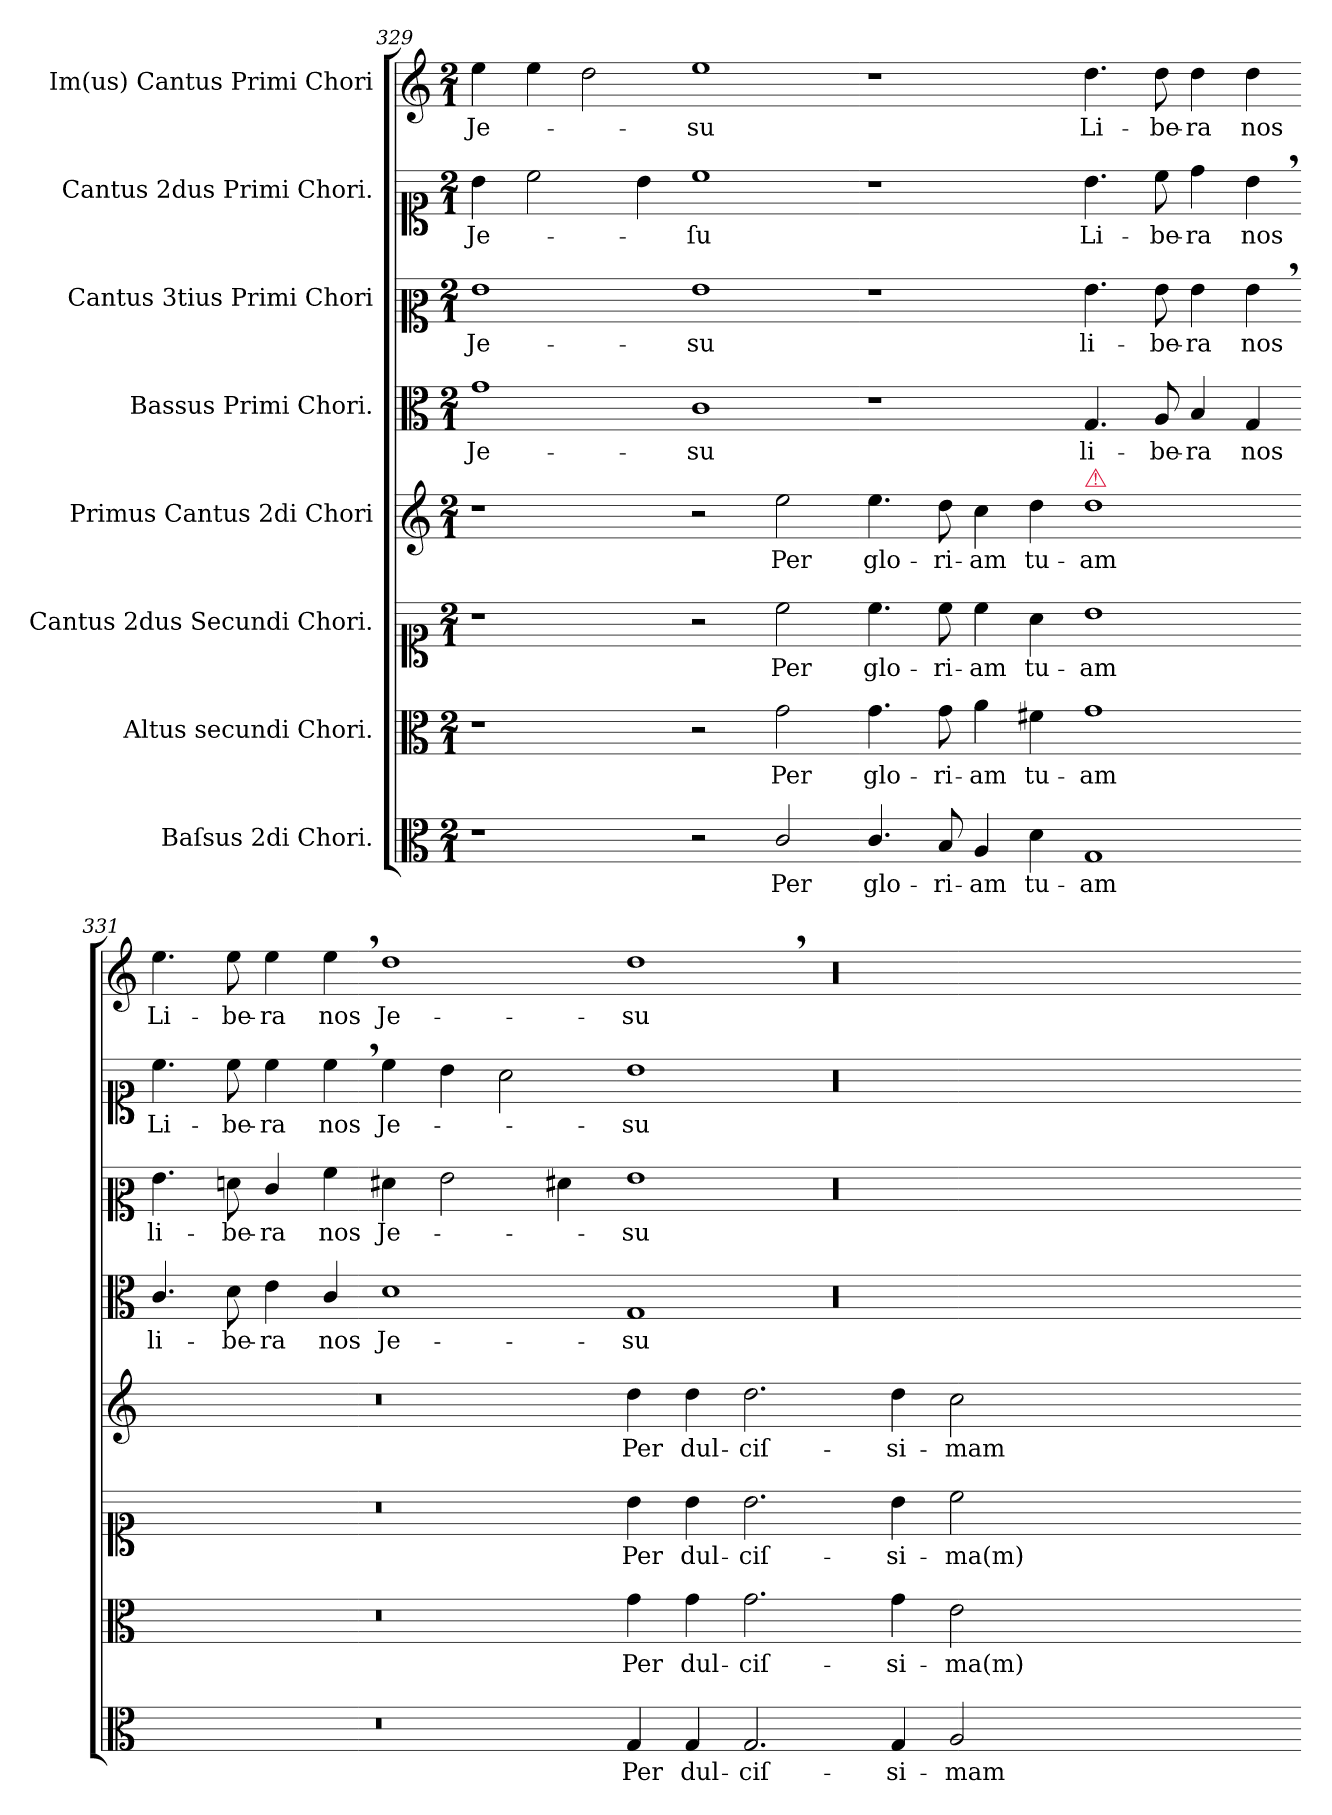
**kern	**text	**kern	**text	**kern	**text	**kern	**text	**kern	**text	**kern	**text	**kern	**text	**kern	**text
*part8	*part8	*part7	*part7	*part6	*part6	*part5	*part5	*part4	*part4	*part3	*part3	*part2	*part2	*part1	*part1
*staff8	*staff8	*staff7	*staff7	*staff6	*staff6	*staff5	*staff5	*staff4	*staff4	*staff3	*staff3	*staff2	*staff2	*staff1	*staff1
*I"Baſsus 2di Chori.	*	*I"Altus secundi Chori.	*	*I"Cantus 2dus Secundi Chori.	*	*I"Primus Cantus 2di Chori	*	*I"Bassus Primi Chori.	*	*I"Cantus 3tius Primi Chori	*	*I"Cantus 2dus Primi Chori.	*	*I"Im(us) Cantus Primi Chori	*
*clefC3	*	*clefC3	*	*clefC1	*	*clefG2	*	*clefC3	*	*clefC2	*	*clefC1	*	*clefG2	*
*k[]	*	*k[]	*	*k[]	*	*k[]	*	*k[]	*	*k[]	*	*k[]	*	*k[]	*
*M2/1	*	*M2/1	*	*M2/1	*	*M2/1	*	*M2/1	*	*M2/1	*	*M2/1	*	*M2/1	*
=329	=329	=329	=329	=329	=329	=329	=329	=329	=329	=329	=329	=329	=329	=329	=329
1r	.	1r	.	1r	.	1r	.	1g	Je-	1g	Je-	4b\	Je-	4ee\	Je-
.	.	.	.	.	.	.	.	.	.	.	.	2cc\	.	4ee\	.
.	.	.	.	.	.	.	.	.	.	.	.	.	.	2dd\	.
.	.	.	.	.	.	.	.	.	.	.	.	4b\	.	.	.
2r	.	2r	.	2r	.	2r	.	1c	-su	1g	-su	1cc	-ſu	1ee	-su
2c/	Per	2g\	Per	2cc\	Per	2ee\	Per	.	.	.	.	.	.	.	.
=330-	=330-	=330-	=330-	=330-	=330-	=330-	=330-	=330-	=330-	=330-	=330-	=330-	=330-	=330-	=330-
4.c/	glo-	4.g\	glo-	4.cc\	glo-	4.ee\	glo-	1r	.	1r	.	1r	.	1r	.
8B/	-ri-	8g\	-ri-	8cc\	-ri-	8dd\	-ri-	.	.	.	.	.	.	.	.
4A/	-am	4a\	-am	4cc\	-am	4cc\	-am	.	.	.	.	.	.	.	.
4d\	tu-	4f#X\	tu-	4a\	tu-	4dd\	tu-	.	.	.	.	.	.	.	.
!	!	!	!	!	!	!LO:TX:a:color=crimson:t=⚠	!	!	!	!	!	!	!	!	!
!	!	!	!	!	!	!	!	!	!	!	!	!	!LO:LY:i	!	!
1G	-am	1g	-am	1b	-am	1dd	-am	4.G/	li-	4.g\	li-	4.b\	Li-	4.dd\	Li-
!	!	!	!	!	!	!	!	!	!	!	!	!	!LO:LY:i	!	!
.	.	.	.	.	.	.	.	8A/	-be-	8g\	-be-	8cc\	-be-	8dd\	-be-
!	!	!	!	!	!	!	!	!	!	!	!	!	!LO:LY:i	!	!
.	.	.	.	.	.	.	.	4B/	-ra	4g\	-ra	4dd\	-ra	4dd\	-ra
!	!	!	!	!	!	!	!	!	!	!	!	!	!LO:LY:i	!	!
.	.	.	.	.	.	.	.	4G/	nos	4g,<\	nos	4b,<\	nos	4dd\	nos
=331-	=331-	=331-	=331-	=331-	=331-	=331-	=331-	=331-	=331-	=331-	=331-	=331-	=331-	=331-	=331-
!	!	!	!	!	!	!	!	!	!	!	!	!	!	!	!LO:LY:i
0r	.	0r	.	0r	.	0r	.	4.c/	li-	4.g\	li-	4.cc\	Li-	4.ee\	Li-
!	!	!	!	!	!	!	!	!	!	!	!	!	!	!	!LO:LY:i
.	.	.	.	.	.	.	.	8d\	-be-	8fn\	-be-	8cc\	-be-	8ee\	-be-
!	!	!	!	!	!	!	!	!	!	!	!	!	!	!	!LO:LY:i
.	.	.	.	.	.	.	.	4e\	-ra	4e/	-ra	4cc\	-ra	4ee\	-ra
!	!	!	!	!	!	!	!	!	!	!	!	!	!	!	!LO:LY:i
.	.	.	.	.	.	.	.	4c/	nos	4a\	nos	4cc,<\	nos	4ee,<\	nos
.	.	.	.	.	.	.	.	1d	-Je-	4f#X\	Je-	4cc\	Je-	1dd	Je-
.	.	.	.	.	.	.	.	.	.	2g\	.	4b\	.	.	.
.	.	.	.	.	.	.	.	.	.	.	.	2a\	.	.	.
.	.	.	.	.	.	.	.	.	.	4f#X\	.	.	.	.	.
=332-	=332-	=332-	=332-	=332-	=332-	=332-	=332-	=332-	=332-	=332-	=332-	=332-	=332-	=332-	=332-
4G/	Per	4g\	Per	4b\	Per	4dd\	Per	1G	-su	1g	-su	1b	-su	1dd,<	-su
4G/	dul-	4g\	dul-	4b\	dul-	4dd\	dul-	.	.	.	.	.	.	.	.
2.G/	-ciſ-	2.g\	-ciſ-	2.b\	-ciſ-	2.dd\	-ciſ-	.	.	.	.	.	.	.	.
.	.	.	.	.	.	.	.	00r	.	00r	.	00r	.	00r	.
4G/	-si-	4g\	-si-	4b\	-si-	4dd\	-si-	.	.	.	.	.	.	.	.
2A/	-mam	2e\	-ma(m)	2cc\	-ma(m)	2cc\	-mam	.	.	.	.	.	.	.	.
0.ryy	.	0.ryy	.	0.ryy	.	0.ryy	.	.	.	.	.	.	.	.	.
=-	=-	=-	=-	=-	=-	=-	=-	=-	=-	=-	=-	=-	=-	=-	=-
*-	*-	*-	*-	*-	*-	*-	*-	*-	*-	*-	*-	*-	*-	*-	*-
